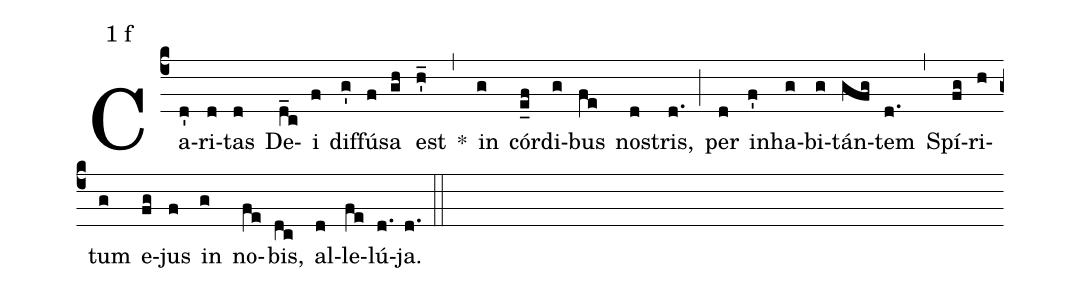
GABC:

mode:1 f;
%%
(c4) Ca(d')ri(d)tas(d) De(d_c)i(f) dif(g')fú(f)sa(gh) est(h'_) *(,) in(g) cór(e_f)di(g)bus(fe) no(d)stris,(d.) (;) per(d) in(f')ha(g)bi(g)tán(gfg)tem(d.) (,) Spí(fg)ri(h)tum(g) e(fg)jus(f) in(g) no(fe)bis,(dc) al(d)le(fe)lú(d.)ja.(d.) (::)
